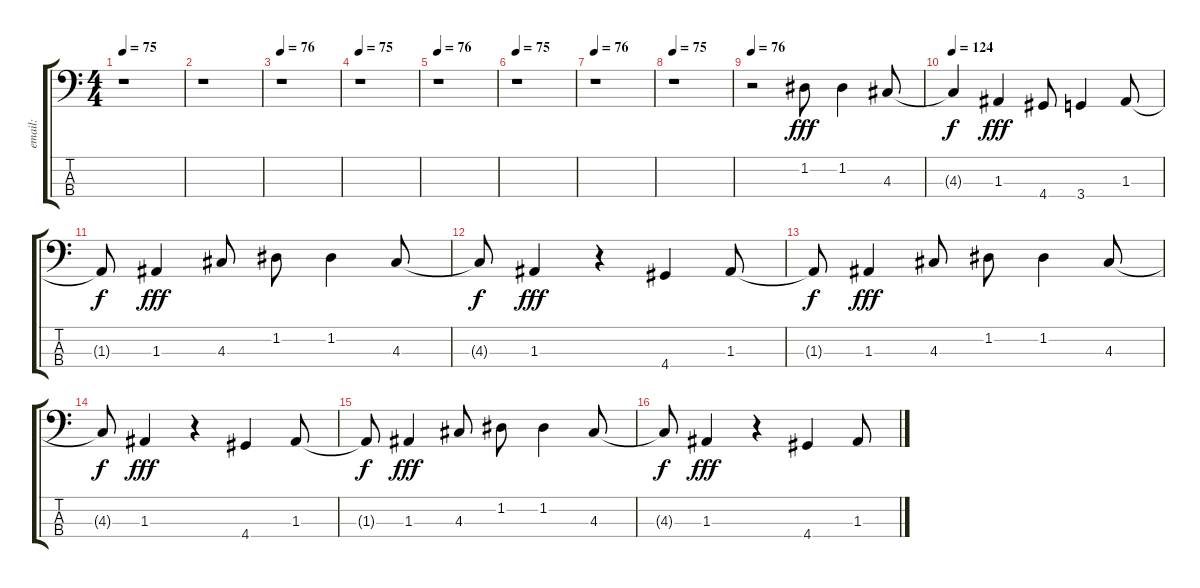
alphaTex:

\track ("email:" "email:") {instrument electricbassfinger}
\staff {score tabs}
\tuning (G2 D2 A1 E1) {hide}
\ts (4 4)
\tempo 75
\clef f4
\ks c
r.1{dy fff instrument electricbassfinger} |
r.1 |
\tempo 76
r.1 |
\tempo 75
r.1 |
\tempo 76
r.1 |
\tempo 75
r.1 |
\tempo 76
r.1 |
\tempo 75
r.1 |
\tempo 76
r.2 1.2.8 1.2.4 4.3.8 |
\tempo 124
4.3{t}.4{dy f} 1.3.4{dy fff} 4.4.8 3.4.4 1.3.8 |
1.3{t}.8{dy f} 1.3.4{dy fff} 4.3.8 1.2.8 1.2.4 4.3.8 |
4.3{t}.8{dy f} 1.3.4{dy fff} r.4 4.4.4 1.3.8 |
1.3{t}.8{dy f} 1.3.4{dy fff} 4.3.8 1.2.8 1.2.4 4.3.8 |
4.3{t}.8{dy f} 1.3.4{dy fff} r.4 4.4.4 1.3.8 |
1.3{t}.8{dy f} 1.3.4{dy fff} 4.3.8 1.2.8 1.2.4 4.3.8 |
4.3{t}.8{dy f} 1.3.4{dy fff} r.4 4.4.4 1.3.8
